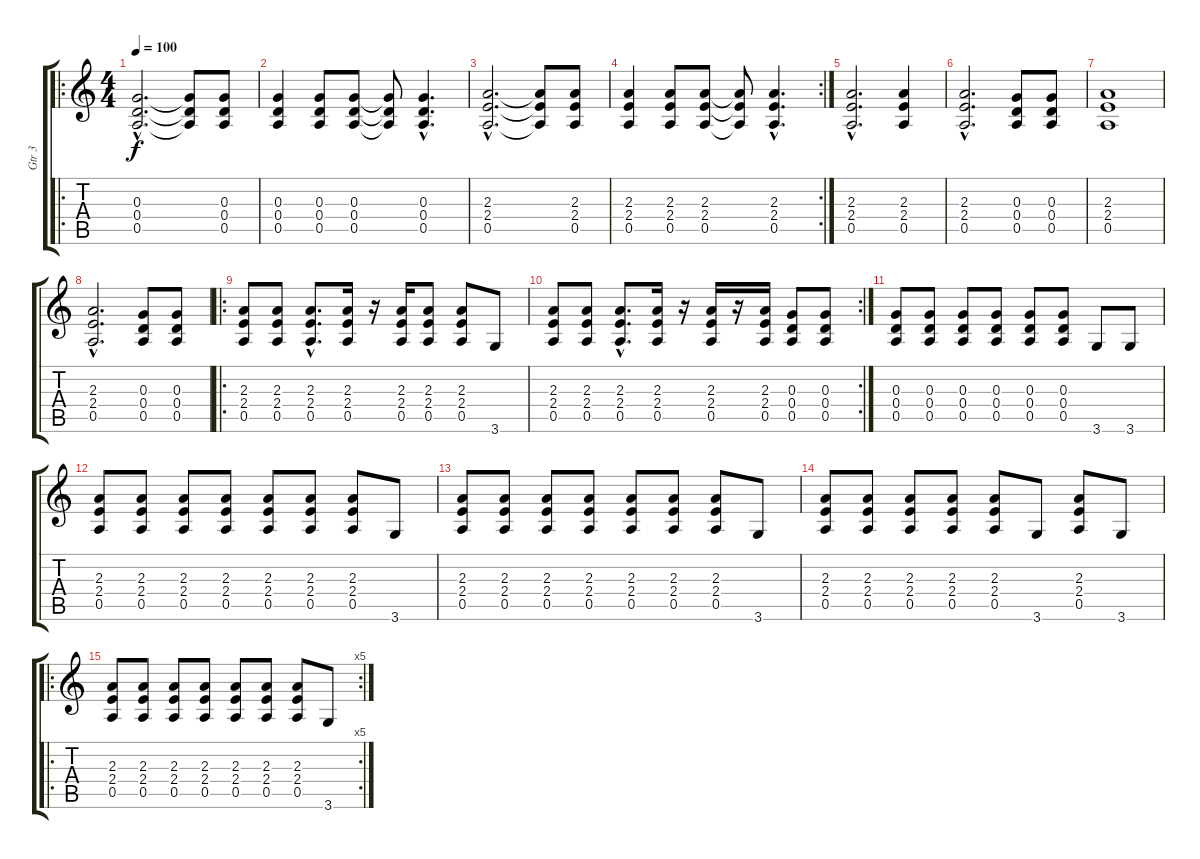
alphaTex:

\track ("Gtr 3" "Gtr 3") {instrument distortionguitar}
\staff {score tabs}
\tuning (E4 B3 G3 D3 A2 E2) {hide}
\ro
\ts (4 4)
\tempo 100
\clef g2
\ks c
(0.3{hac} 0.4{hac} 0.5{hac}).2{d dy f} (0.3{t} 0.4{t} 0.5{t}).8 (0.3 0.4 0.5).8 |
(0.3 0.4 0.5).4 (0.3 0.4 0.5).8 (0.3 0.4 0.5).8 (0.3{t} 0.4{t} 0.5{t}).8 (0.3{hac} 0.4{hac} 0.5{hac}).4{d} |
(2.3{hac} 2.4{hac} 0.5{hac}).2{d} (2.3{t} 2.4{t} 0.5{t}).8 (2.3 2.4 0.5).8 |
\rc 2
(2.3 2.4 0.5).4 (2.3 2.4 0.5).8 (2.3 2.4 0.5).8 (2.3{t} 2.4{t} 0.5{t}).8 (2.3{hac} 2.4{hac} 0.5{hac}).4{d} |
(2.3{hac} 2.4{hac} 0.5{hac}).2{d} (2.3 2.4 0.5).4 |
(2.3{hac} 2.4{hac} 0.5{hac}).2{d} (0.3 0.4 0.5).8 (0.3 0.4 0.5).8 |
(2.3 2.4 0.5).1 |
(2.3{hac} 2.4{hac} 0.5{hac}).2{d} (0.3 0.4 0.5).8 (0.3 0.4 0.5).8 |
\ro
(2.3 2.4 0.5).8 (2.3 2.4 0.5).8 (2.3{hac} 2.4{hac} 0.5{hac}).8{d} (2.3 2.4 0.5).16 r.16 (2.3 2.4 0.5).16 (2.3 2.4 0.5).8 (2.3 2.4 0.5).8 3.6.8 |
\rc 2
(2.3 2.4 0.5).8 (2.3 2.4 0.5).8 (2.3{hac} 2.4{hac} 0.5{hac}).8{d} (2.3 2.4 0.5).16 r.16 (2.3 2.4 0.5).16 r.16 (2.3 2.4 0.5).16 (0.3 0.4 0.5).8 (0.3 0.4 0.5).8 |
(0.3 0.4 0.5).8 (0.3 0.4 0.5).8 (0.3 0.4 0.5).8 (0.3 0.4 0.5).8 (0.3 0.4 0.5).8 (0.3 0.4 0.5).8 3.6.8 3.6.8 |
(2.3 2.4 0.5).8 (2.3 2.4 0.5).8 (2.3 2.4 0.5).8 (2.3 2.4 0.5).8 (2.3 2.4 0.5).8 (2.3 2.4 0.5).8 (2.3 2.4 0.5).8 3.6.8 |
(2.3 2.4 0.5).8 (2.3 2.4 0.5).8 (2.3 2.4 0.5).8 (2.3 2.4 0.5).8 (2.3 2.4 0.5).8 (2.3 2.4 0.5).8 (2.3 2.4 0.5).8 3.6.8 |
(2.3 2.4 0.5).8 (2.3 2.4 0.5).8 (2.3 2.4 0.5).8 (2.3 2.4 0.5).8 (2.3 2.4 0.5).8 3.6.8 (2.3 2.4 0.5).8 3.6.8 |
\ro
\rc 5
(2.3 2.4 0.5).8 (2.3 2.4 0.5).8 (2.3 2.4 0.5).8 (2.3 2.4 0.5).8 (2.3 2.4 0.5).8 (2.3 2.4 0.5).8 (2.3 2.4 0.5).8 3.6.8
